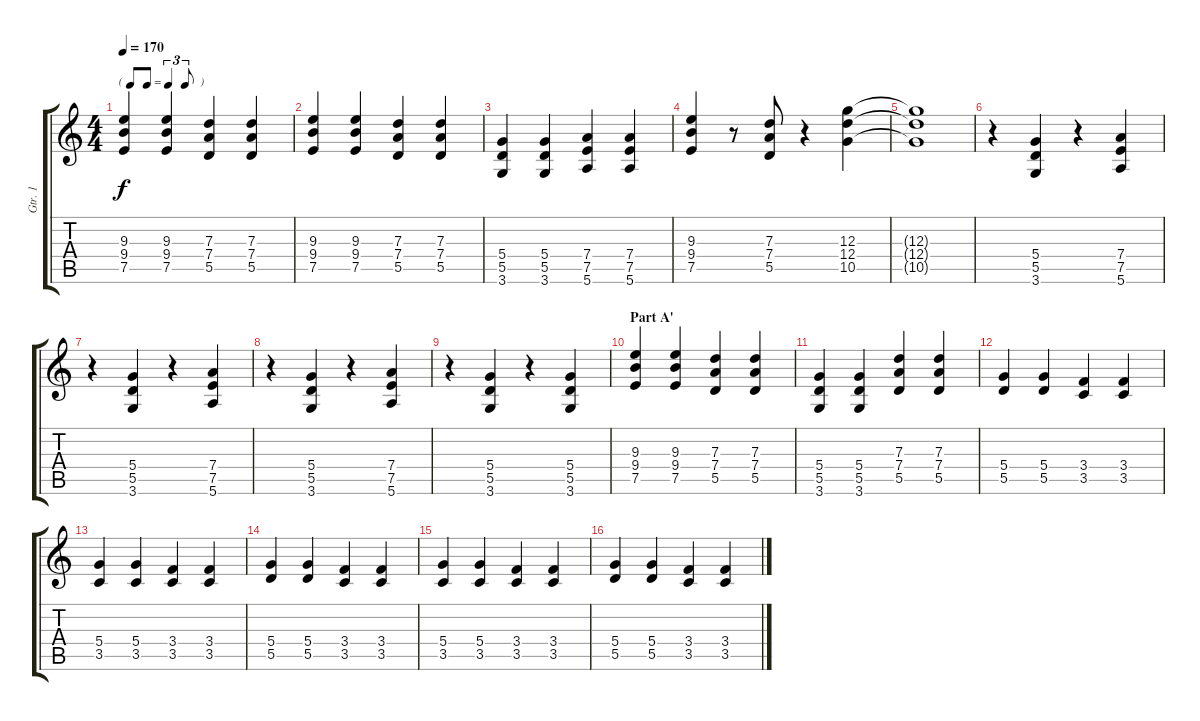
\track ("Gtr. 1" "Gtr. 1") {instrument distortionguitar}
\staff {score tabs}
\tuning (E4 B3 G3 D3 A2 E2) {hide}
\ts (4 4)
\tf triplet8th
\tempo 170
\clef g2
\ks c
(9.3 9.4 7.5).4{dy f} (9.3 9.4 7.5).4 (7.3 7.4 5.5).4 (7.3 7.4 5.5).4 |
(9.3 9.4 7.5).4 (9.3 9.4 7.5).4 (7.3 7.4 5.5).4 (7.3 7.4 5.5).4 |
(5.4 5.5 3.6).4 (5.4 5.5 3.6).4 (7.4 7.5 5.6).4 (7.4 7.5 5.6).4 |
(9.3 9.4 7.5).4 r.8 (7.3 7.4 5.5).8 r.4 (12.3 12.4 10.5).4 |
(12.3{t} 12.4{t} 10.5{t}).1 |
r.4 (5.4 5.5 3.6).4 r.4 (7.4 7.5 5.6).4 |
r.4 (5.4 5.5 3.6).4 r.4 (7.4 7.5 5.6).4 |
r.4 (5.4 5.5 3.6).4 r.4 (7.4 7.5 5.6).4 |
r.4 (5.4 5.5 3.6).4 r.4 (5.4 5.5 3.6).4 |
\section ("" "Part A'")
(9.3 9.4 7.5).4 (9.3 9.4 7.5).4 (7.3 7.4 5.5).4 (7.3 7.4 5.5).4 |
(5.4 5.5 3.6).4 (5.4 5.5 3.6).4 (7.3 7.4 5.5).4 (7.3 7.4 5.5).4 |
(5.4 5.5).4 (5.4 5.5).4 (3.4 3.5).4 (3.4 3.5).4 |
(5.4 3.5).4 (5.4 3.5).4 (3.4 3.5).4 (3.4 3.5).4 |
(5.4 5.5).4 (5.4 5.5).4 (3.4 3.5).4 (3.4 3.5).4 |
(5.4 3.5).4 (5.4 3.5).4 (3.4 3.5).4 (3.4 3.5).4 |
(5.4 5.5).4 (5.4 5.5).4 (3.4 3.5).4 (3.4 3.5).4
